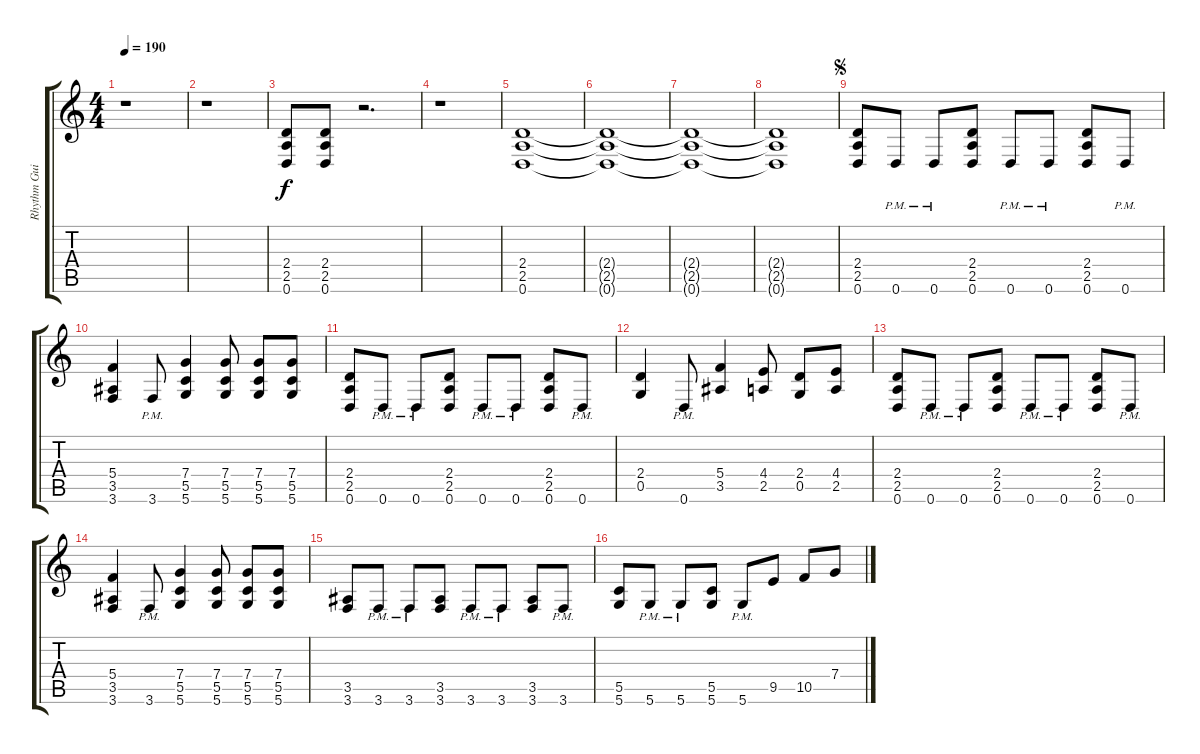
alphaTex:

\track ("Rhythm Guitar" "Rhythm Gui") {instrument distortionguitar}
\staff {score tabs}
\tuning (D4 A3 F3 C3 G2 D2) {hide}
\ts (4 4)
\tempo 190
\clef g2
\ks c
r.1{dy f instrument distortionguitar} |
r.1 |
(2.4 2.5 0.6).8 (2.4 2.5 0.6).8 r.2{d} |
r.1 |
(2.4 2.5 0.6).1 |
(2.4{t} 2.5{t} 0.6{t}).1 |
(2.4{t} 2.5{t} 0.6{t}).1 |
(2.4{t} 2.5{t} 0.6{t}).1 |
\jump segno
(2.4 2.5 0.6).8 0.6{pm}.8 0.6{pm}.8 (2.4 2.5 0.6).8 0.6{pm}.8 0.6{pm}.8 (2.4 2.5 0.6).8 0.6{pm}.8 |
(5.4 3.5 3.6).4 3.6{pm}.8 (7.4 5.5 5.6).4 (7.4 5.5 5.6).8 (7.4 5.5 5.6).8 (7.4 5.5 5.6).8 |
(2.4 2.5 0.6).8 0.6{pm}.8 0.6{pm}.8 (2.4 2.5 0.6).8 0.6{pm}.8 0.6{pm}.8 (2.4 2.5 0.6).8 0.6{pm}.8 |
(2.4 0.5).4 0.6{pm}.8 (5.4 3.5).4 (4.4 2.5).8 (2.4 0.5).8 (4.4 2.5).8 |
(2.4 2.5 0.6).8 0.6{pm}.8 0.6{pm}.8 (2.4 2.5 0.6).8 0.6{pm}.8 0.6{pm}.8 (2.4 2.5 0.6).8 0.6{pm}.8 |
(5.4 3.5 3.6).4 3.6{pm}.8 (7.4 5.5 5.6).4 (7.4 5.5 5.6).8 (7.4 5.5 5.6).8 (7.4 5.5 5.6).8 |
(3.5 3.6).8 3.6{pm}.8 3.6{pm}.8 (3.5 3.6).8 3.6{pm}.8 3.6{pm}.8 (3.5 3.6).8 3.6{pm}.8 |
(5.5 5.6).8 5.6{pm}.8 5.6{pm}.8 (5.5 5.6).8 5.6{pm}.8 9.5.8 10.5.8 7.4.8
